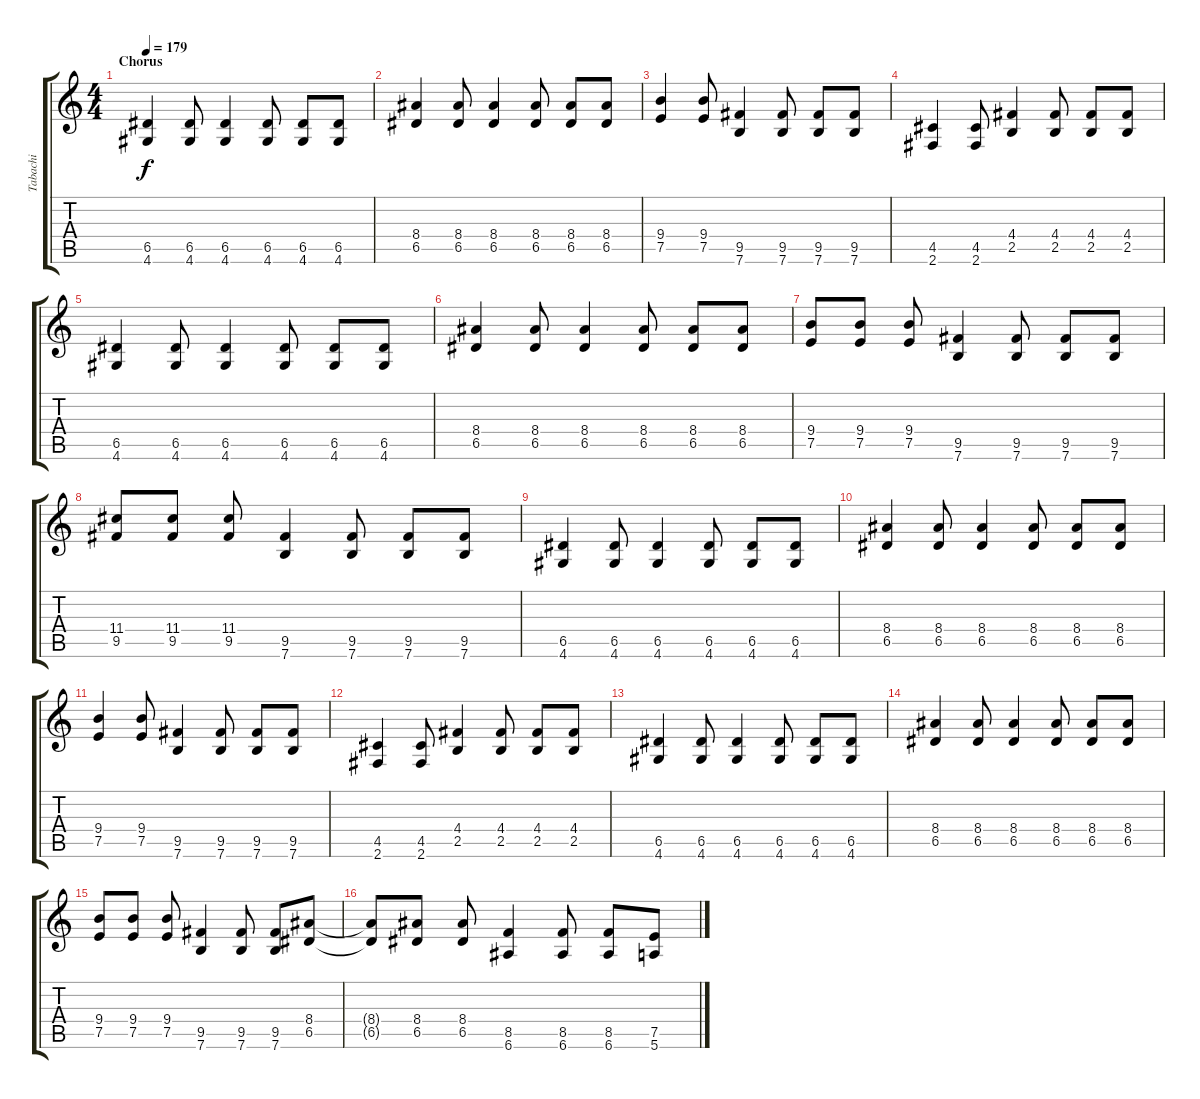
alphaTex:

\track ("Tabachi" "Tabachi") {instrument overdrivenguitar}
\staff {score tabs}
\tuning (E4 B3 G3 D3 A2 E2) {hide}
\ts (4 4)
\section ("" "Chorus")
\tempo 179
\clef g2
\ks c
(6.5 4.6).4{dy f} (6.5 4.6).8 (6.5 4.6).4 (6.5 4.6).8 (6.5 4.6).8 (6.5 4.6).8 |
(8.4 6.5).4 (8.4 6.5).8 (8.4 6.5).4 (8.4 6.5).8 (8.4 6.5).8 (8.4 6.5).8 |
(9.4 7.5).4 (9.4 7.5).8 (9.5 7.6).4 (9.5 7.6).8 (9.5 7.6).8 (9.5 7.6).8 |
(4.5 2.6).4 (4.5 2.6).8 (4.4 2.5).4 (4.4 2.5).8 (4.4 2.5).8 (4.4 2.5).8 |
(6.5 4.6).4 (6.5 4.6).8 (6.5 4.6).4 (6.5 4.6).8 (6.5 4.6).8 (6.5 4.6).8 |
(8.4 6.5).4 (8.4 6.5).8 (8.4 6.5).4 (8.4 6.5).8 (8.4 6.5).8 (8.4 6.5).8 |
(9.4 7.5).8 (9.4 7.5).8 (9.4 7.5).8 (9.5 7.6).4 (9.5 7.6).8 (9.5 7.6).8 (9.5 7.6).8 |
(11.4 9.5).8 (11.4 9.5).8 (11.4 9.5).8 (9.5 7.6).4 (9.5 7.6).8 (9.5 7.6).8 (9.5 7.6).8 |
(6.5 4.6).4 (6.5 4.6).8 (6.5 4.6).4 (6.5 4.6).8 (6.5 4.6).8 (6.5 4.6).8 |
(8.4 6.5).4 (8.4 6.5).8 (8.4 6.5).4 (8.4 6.5).8 (8.4 6.5).8 (8.4 6.5).8 |
(9.4 7.5).4 (9.4 7.5).8 (9.5 7.6).4 (9.5 7.6).8 (9.5 7.6).8 (9.5 7.6).8 |
(4.5 2.6).4 (4.5 2.6).8 (4.4 2.5).4 (4.4 2.5).8 (4.4 2.5).8 (4.4 2.5).8 |
(6.5 4.6).4 (6.5 4.6).8 (6.5 4.6).4 (6.5 4.6).8 (6.5 4.6).8 (6.5 4.6).8 |
(8.4 6.5).4 (8.4 6.5).8 (8.4 6.5).4 (8.4 6.5).8 (8.4 6.5).8 (8.4 6.5).8 |
(9.4 7.5).8 (9.4 7.5).8 (9.4 7.5).8 (9.5 7.6).4 (9.5 7.6).8 (9.5 7.6).8 (8.4 6.5).8 |
(8.4{t} 6.5{t}).8 (8.4 6.5).8 (8.4 6.5).8 (8.5 6.6).4 (8.5 6.6).8 (8.5 6.6).8 (7.5 5.6).8
